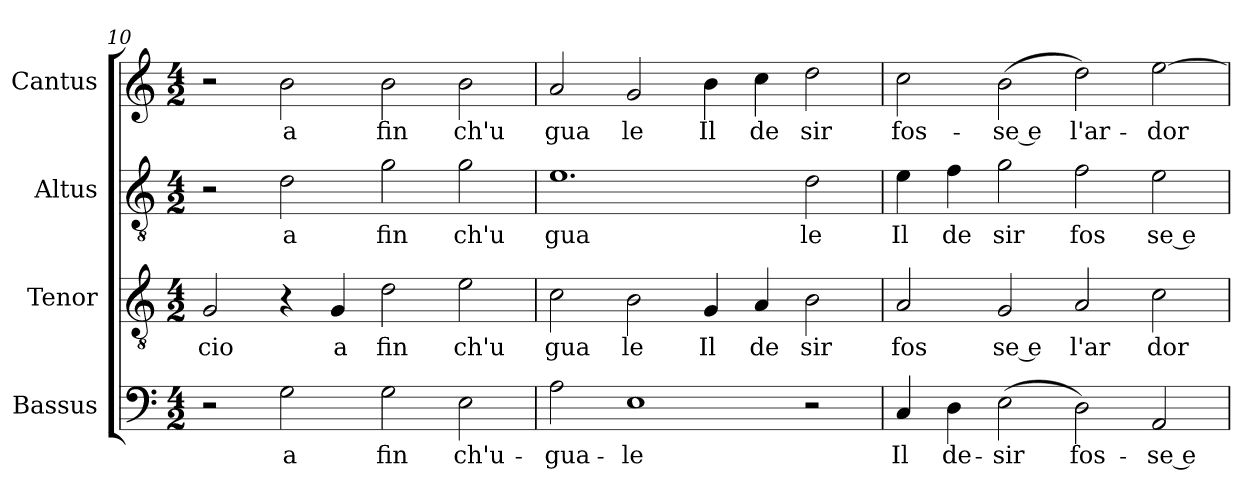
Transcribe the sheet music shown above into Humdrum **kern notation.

**kern	**text	**kern	**text	**kern	**text	**kern	**text
*part4	*part4	*part3	*part3	*part2	*part2	*part1	*part1
*staff4	*staff4	*staff3	*staff3	*staff2	*staff2	*staff1	*staff1
*I"Bassus	*	*I"Tenor	*	*I"Altus	*	*I"Cantus	*
*clefF4	*	*clefGv2	*	*clefGv2	*	*clefG2	*
*M4/2	*	*M4/2	*	*M4/2	*	*M4/2	*
=10	=10	=10	=10	=10	=10	=10	=10
!	!	!	!LO:LY:b:cj	!	!	!	!
2r	.	2G/	cio	2r	.	2r	.
!	!LO:LY:b:cj	!	!	!	!LO:LY:b:cj	!	!LO:LY:b:cj
2G\	a	4r	.	2d\	a	2b\	a
!	!	!	!LO:LY:b:cj	!	!	!	!
.	.	4G/	a	.	.	.	.
!	!LO:LY:b:cj	!	!LO:LY:b:cj	!	!LO:LY:b:cj	!	!LO:LY:b:cj
2G\	fin	2d\	fin	2g\	fin	2b\	fin
!	!LO:LY:b:cj	!	!LO:LY:b:cj	!	!LO:LY:b:cj	!	!LO:LY:b:cj
2E\	ch'u-	2e\	ch'u	2g\	ch'u	2b\	ch'u
=11	=11	=11	=11	=11	=11	=11	=11
!	!LO:LY:b:cj	!	!LO:LY:b:cj	!	!LO:LY:b:cj	!	!LO:LY:b:cj
2A\	-gua-	2c\	gua	1.e	gua	2a/	gua
!	!LO:LY:b:cj	!	!LO:LY:b:cj	!	!	!	!LO:LY:b:cj
1E	-le	2B\	le	.	.	2g/	le
!	!	!	!LO:LY:b:cj	!	!	!	!LO:LY:b:cj
.	.	4G/	Il	.	.	4b\	Il
!	!	!	!LO:LY:b:cj	!	!	!	!LO:LY:b:cj
.	.	4A/	de	.	.	4cc\	de
!	!	!	!LO:LY:b:cj	!	!LO:LY:b:cj	!	!LO:LY:b:cj
2r	.	2B\	sir	2d\	le	2dd\	sir
!!LO:LB:g=z
=12	=12	=12	=12	=12	=12	=12	=12
!	!LO:LY:b:cj	!	!LO:LY:b:cj	!	!LO:LY:b:cj	!	!LO:LY:b:cj
4C/	Il	2A/	fos	4e\	Il	2cc\	fos-
!	!LO:LY:b:cj	!	!	!	!LO:LY:b:cj	!	!
4D\	de-	.	.	4f\	de	.	.
!	!LO:LY:b:cj	!	!LO:LY:b:rj	!	!LO:LY:b:cj	!	!LO:LY:b:rj
(>2E\	-sir	2G/	se e	2g\	sir	(<2b\	-se e
!	!LO:LY:b:cj	!	!LO:LY:b:cj	!	!LO:LY:b:cj	!	!LO:LY:b:cj
2D\)	fos-	2A/	l'ar	2f\	fos	2dd\)	l'ar-
!	!LO:LY:b:rj	!	!LO:LY:b:cj	!	!LO:LY:b:rj	!	!LO:LY:b
2AA/	-se e	2c\	dor	2e\	se e	[>2ee\	-dor
=	=	=	=	=	=	=	=
*-	*-	*-	*-	*-	*-	*-	*-
